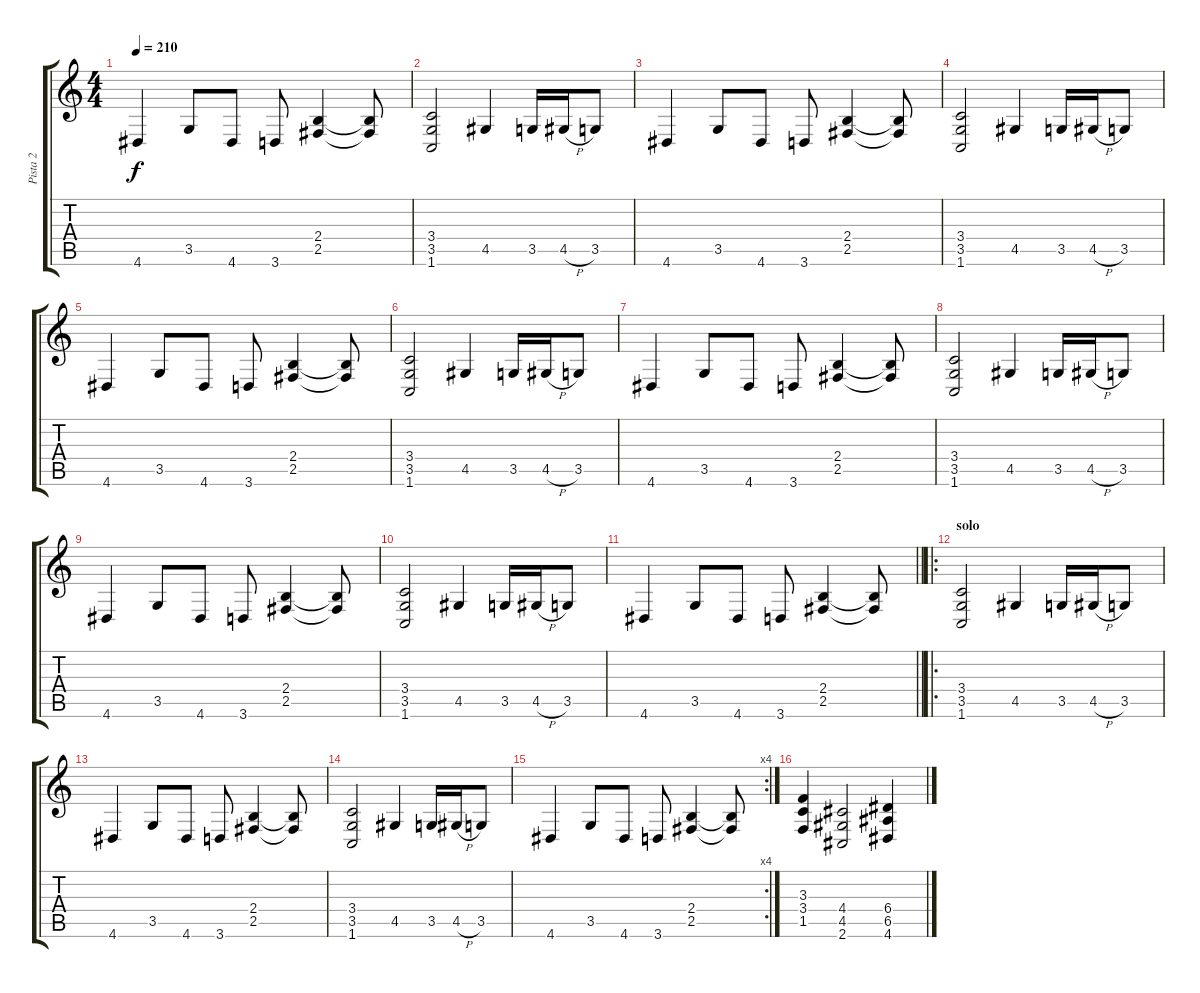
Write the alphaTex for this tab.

\track ("Pista 2" "Pista 2") {instrument distortionguitar}
\staff {score tabs}
\tuning (B3 Gb3 D3 A2 E2 B1) {hide}
\ts (4 4)
\tempo 210
\clef g2
\ks c
4.6.4{dy f} 3.5.8 4.6.8 3.6.8 (2.4 2.5).4 (2.4{t} 2.5{t}).8 |
(3.4 3.5 1.6).2 4.5.4 3.5.16 4.5{h}.16 3.5.8 |
4.6.4 3.5.8 4.6.8 3.6.8 (2.4 2.5).4 (2.4{t} 2.5{t}).8 |
(3.4 3.5 1.6).2 4.5.4 3.5.16 4.5{h}.16 3.5.8 |
4.6.4 3.5.8 4.6.8 3.6.8 (2.4 2.5).4 (2.4{t} 2.5{t}).8 |
(3.4 3.5 1.6).2 4.5.4 3.5.16 4.5{h}.16 3.5.8 |
4.6.4 3.5.8 4.6.8 3.6.8 (2.4 2.5).4 (2.4{t} 2.5{t}).8 |
(3.4 3.5 1.6).2 4.5.4 3.5.16 4.5{h}.16 3.5.8 |
4.6.4 3.5.8 4.6.8 3.6.8 (2.4 2.5).4 (2.4{t} 2.5{t}).8 |
(3.4 3.5 1.6).2 4.5.4 3.5.16 4.5{h}.16 3.5.8 |
\barLineRight lightlight
4.6.4 3.5.8 4.6.8 3.6.8 (2.4 2.5).4 (2.4{t} 2.5{t}).8 |
\ro
\section ("" "solo")
(3.4 3.5 1.6).2 4.5.4 3.5.16 4.5{h}.16 3.5.8 |
4.6.4 3.5.8 4.6.8 3.6.8 (2.4 2.5).4 (2.4{t} 2.5{t}).8 |
(3.4 3.5 1.6).2 4.5.4 3.5.16 4.5{h}.16 3.5.8 |
\rc 4
4.6.4 3.5.8 4.6.8 3.6.8 (2.4 2.5).4 (2.4{t} 2.5{t}).8 |
(3.3 3.4 1.5).4 (4.4 4.5 2.6).2 (6.4 6.5 4.6).4
